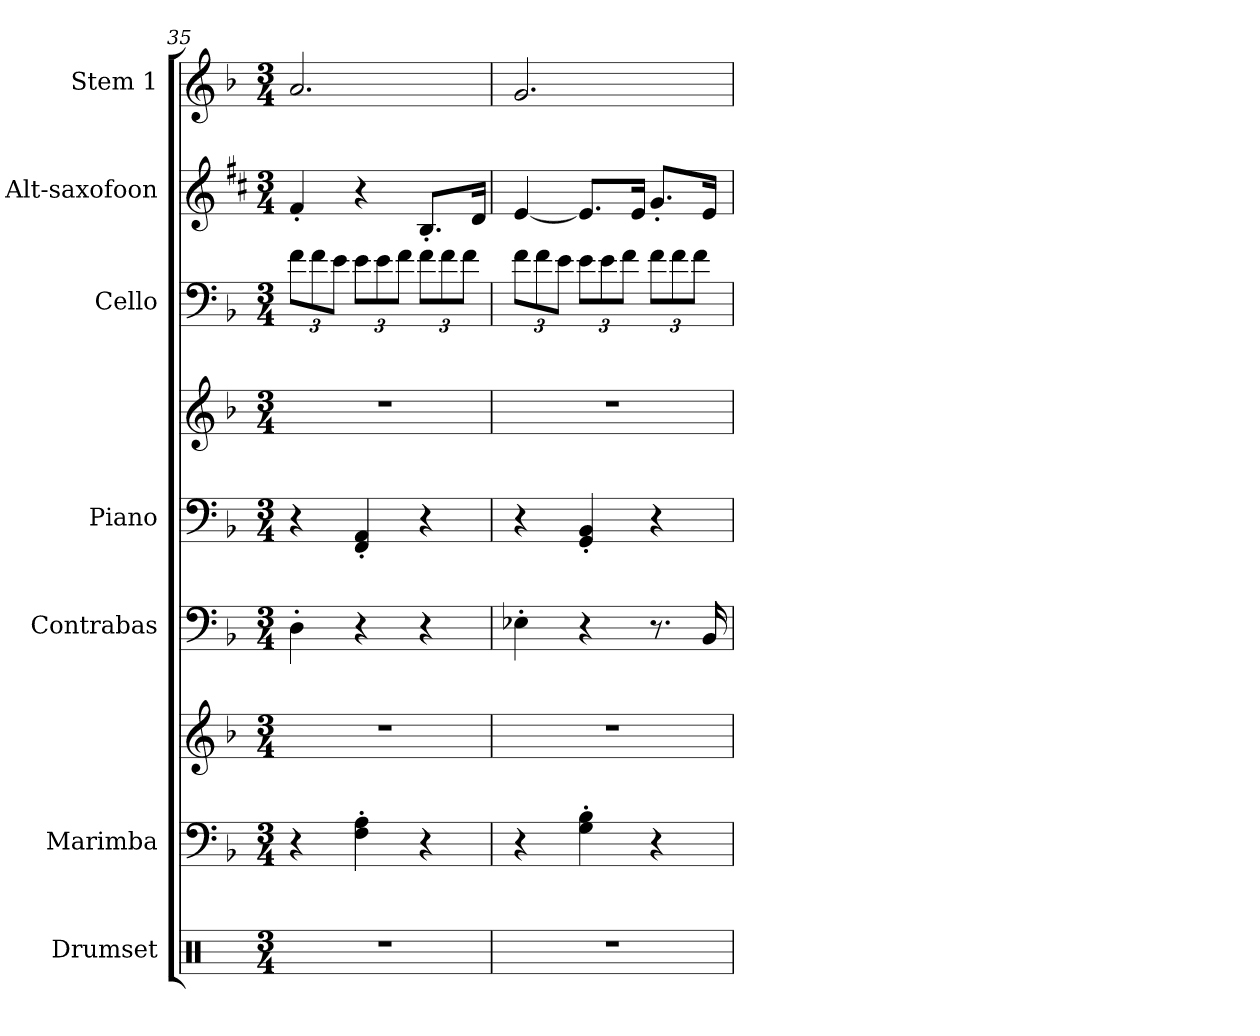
**kern	**kern	**kern	**kern	**kern	**kern	**kern	**kern	**kern
*part7	*part6	*part6	*part5	*part4	*part4	*part3	*part2	*part1
*staff9	*staff8	*staff7	*staff6	*staff5	*staff4	*staff3	*staff2	*staff1
*I"Drumset	*I"Marimba	*	*I"Contrabas	*I"Piano	*	*I"Cello	*I"Alt-saxofoon	*I"Stem 1
*I'D. set	*I'Mrm.	*	*I'Ca. Bs.	*I'Pno.	*	*	*I'A. Sax.	*I'Stm. 1
!!LO:PB:g=z
*clefX	*clefF4	*clefG2	*clefF4	*clefF4	*clefG2	*clefF4	*clefG2	*clefG2
*	*	*	*ITrd7c12	*	*	*	*ITrd5c9	*
*k[]	*k[b-]	*k[b-]	*k[b-]	*k[b-]	*k[b-]	*k[b-]	*k[b-]	*k[b-]
*M3/4	*M3/4	*M3/4	*M3/4	*M3/4	*M3/4	*M3/4	*M3/4	*M3/4
*	*	*	*	*	*	*Xbrackettup	*	*
=35	=35	=35	=35	=35	=35	=35	=35	=35
2.r	4r	2.r	4DD'\	4r	2.r	12f\L	4A'/	2.a/
.	.	.	.	.	.	12f\	.	.
.	.	.	.	.	.	12e\J	.	.
.	4F\' 4A\'	.	4r	4FF/' 4AA/'	.	12e\L	4r	.
.	.	.	.	.	.	12e\	.	.
.	.	.	.	.	.	12f\J	.	.
.	4r	.	4r	4r	.	12f\L	8.D'/L	.
.	.	.	.	.	.	12f\	.	.
.	.	.	.	.	.	12f\J	.	.
.	.	.	.	.	.	.	16F/Jk	.
=36	=36	=36	=36	=36	=36	=36	=36	=36
2.r	4r	2.r	4EE-X'\	4r	2.r	12f\L	[4G/	2.g/
.	.	.	.	.	.	12f\	.	.
.	.	.	.	.	.	12e\J	.	.
.	4G\' 4B-\'	.	4r	4GG/' 4BB-/'	.	12e\L	8.G/L]	.
.	.	.	.	.	.	12e\	.	.
.	.	.	.	.	.	12f\J	.	.
.	.	.	.	.	.	.	16G/Jk	.
.	4r	.	8.r	4r	.	12f\L	8.B-'/L	.
.	.	.	.	.	.	12f\	.	.
.	.	.	.	.	.	12f\J	.	.
.	.	.	16BBB-/	.	.	.	16G/Jk	.
=	=	=	=	=	=	=	=	=
*-	*-	*-	*-	*-	*-	*-	*-	*-
